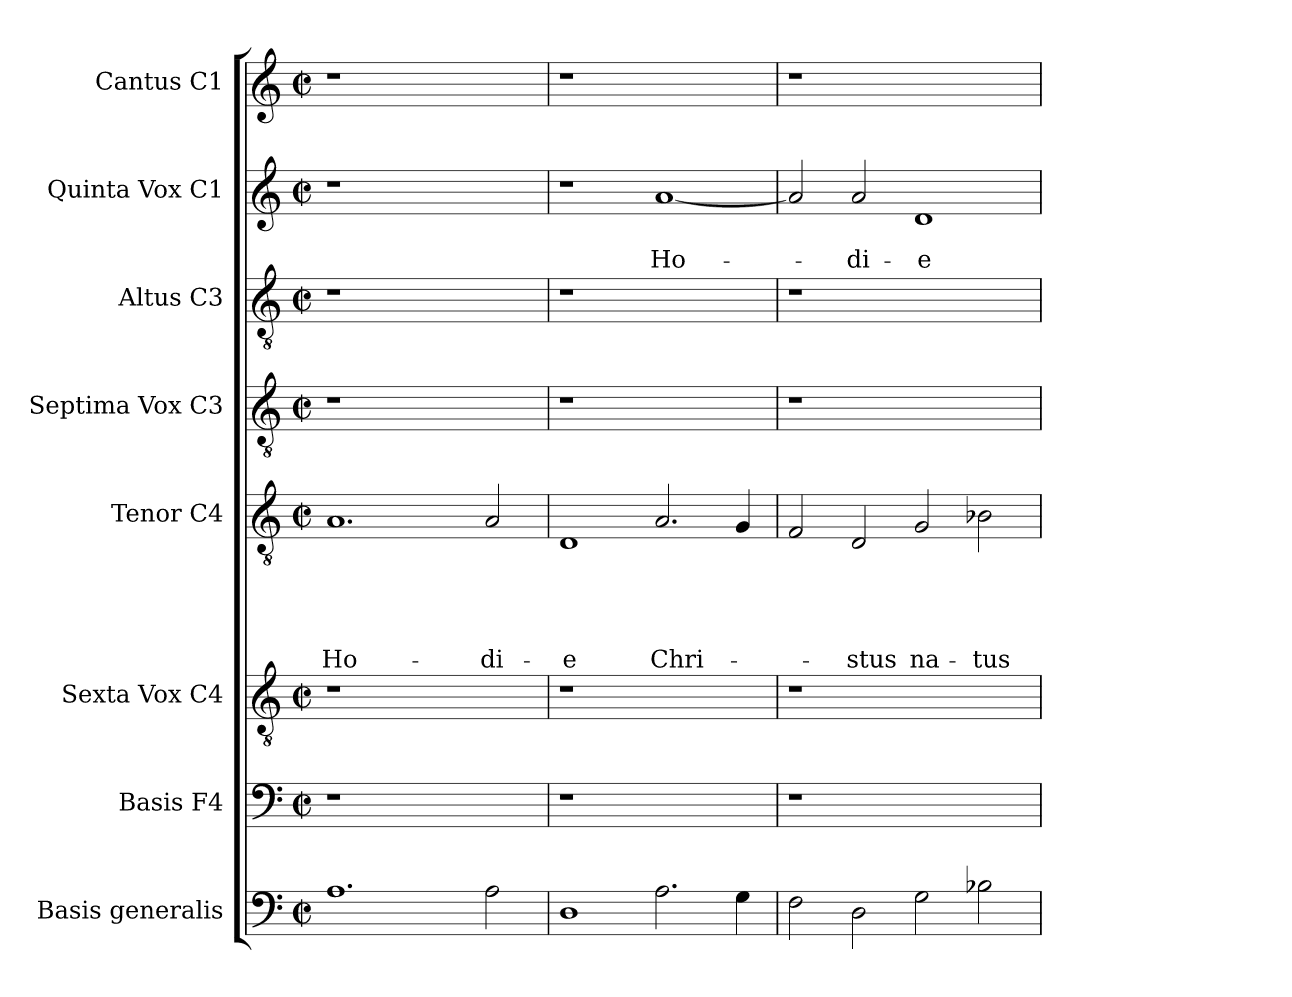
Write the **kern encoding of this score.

**kern	**kern	**kern	**kern	**text	**text	**text	**text	**text	**kern	**kern	**kern	**text	**text	**kern
*part8	*part7	*part6	*part5	*part5	*part5	*part5	*part5	*part5	*part4	*part3	*part2	*part2	*part2	*part1
*staff8	*staff7	*staff6	*staff5	*staff5	*staff5	*staff5	*staff5	*staff5	*staff4	*staff3	*staff2	*staff2	*staff2	*staff1
*I"Basis generalis	*I"Basis F4	*I"Sexta Vox C4	*I"Tenor C4	*	*	*	*	*	*I"Septima Vox C3	*I"Altus C3	*I"Quinta Vox C1	*	*	*I"Cantus C1
*	*I'B	*	*I'T	*	*	*	*	*	*	*I'A	*	*	*	*I'C
*clefF4	*clefF4	*clefGv2	*clefGv2	*	*	*	*	*	*clefGv2	*clefGv2	*clefG2	*	*	*clefG2
*k[]	*k[]	*k[]	*k[]	*	*	*	*	*	*k[]	*k[]	*k[]	*	*	*k[]
*C:	*C:	*C:	*C:	*	*	*	*	*	*C:	*C:	*C:	*	*	*C:
*M2/2	*M2/2	*M2/2	*M2/2	*	*	*	*	*	*M2/2	*M2/2	*M2/2	*	*	*M2/2
*met(c|)	*met(c|)	*met(c|)	*met(c|)	*	*	*	*	*	*met(c|)	*met(c|)	*met(c|)	*	*	*met(c|)
=1	=1	=1	=1	=1	=1	=1	=1	=1	=1	=1	=1	=1	=1	=1
!	!	!	!	!	!	!	!	!LO:LY:b	!	!	!	!	!	!
1.A	1r	1r	1.A	.	.	.	.	Ho-	1r	1r	1r	.	.	1r
.	1ryy	1ryy	.	.	.	.	.	.	1ryy	1ryy	1ryy	.	.	1ryy
!	!	!	!	!	!	!	!	!LO:LY:b	!	!	!	!	!	!
2A\	.	.	2A/	.	.	.	.	-di-	.	.	.	.	.	.
=2	=2	=2	=2	=2	=2	=2	=2	=2	=2	=2	=2	=2	=2	=2
!	!	!	!	!	!	!	!	!LO:LY:b	!	!	!	!	!	!
1D	1r	1r	1D	.	.	.	.	-e	1r	1r	1r	.	.	1r
!	!	!	!	!	!	!	!	!LO:LY:b	!	!	!	!	!LO:LY:b	!
2.A\	1ryy	1ryy	2.A/	.	.	.	.	Chri-	1ryy	1ryy	[1a	.	Ho-	1ryy
4G\	.	.	4G/	.	.	.	.	.	.	.	.	.	.	.
=3	=3	=3	=3	=3	=3	=3	=3	=3	=3	=3	=3	=3	=3	=3
2F\	1r	1r	2F/	.	.	.	.	.	1r	1r	2a/]	.	.	1r
!	!	!	!	!	!	!	!	!LO:LY:b	!	!	!	!	!LO:LY:b	!
2D\	.	.	2D/	.	.	.	.	-stus	.	.	2a/	.	-di-	.
!	!	!	!	!	!	!	!	!LO:LY:b	!	!	!	!	!LO:LY:b	!
2G\	1ryy	1ryy	2G/	.	.	.	.	na-	1ryy	1ryy	1d	.	-e	1ryy
!	!	!	!	!	!	!	!	!LO:LY:b	!	!	!	!	!	!
2B-X\	.	.	2B-X\	.	.	.	.	-tus	.	.	.	.	.	.
=	=	=	=	=	=	=	=	=	=	=	=	=	=	=
*-	*-	*-	*-	*-	*-	*-	*-	*-	*-	*-	*-	*-	*-	*-
